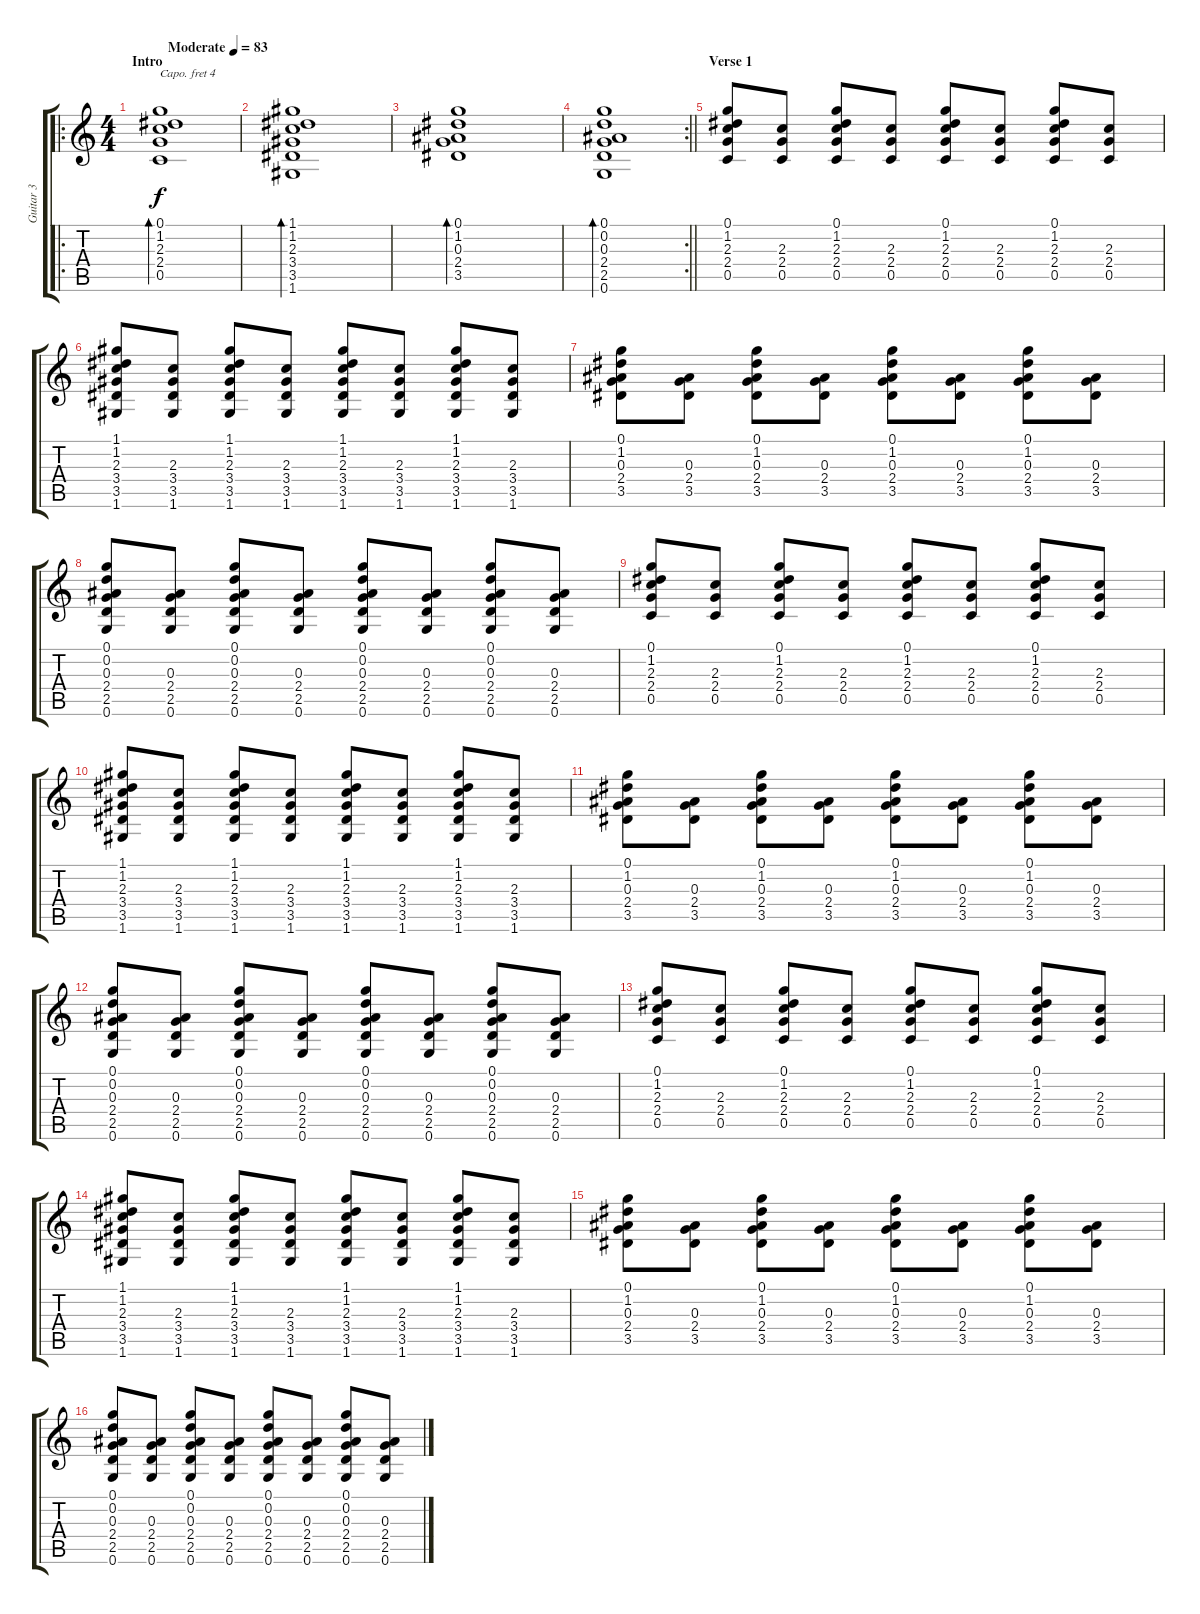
\track ("Guitar 3" "Guitar 3") {instrument acousticguitarsteel}
\staff {score tabs}
\capo 4
\tuning (Eb4 Bb3 Gb3 Db3 Ab2 Eb2) {hide}
\ro
\ts (4 4)
\section ("" "Intro")
\tempo (83 "Moderate")
\clef g2
\ks c
(0.1 1.2 2.3 2.4 0.5).1{bd 60 dy f instrument acousticguitarsteel} |
(1.1 1.2 2.3 3.4 3.5 1.6).1{bd 60} |
(0.1 1.2 0.3 2.4 3.5).1{bd 60} |
\rc 2
\barLineRight lightlight
(0.1 0.2 0.3 2.4 2.5 0.6).1{bd 60} |
\section ("" "Verse 1")
(0.1 1.2 2.3 2.4 0.5).8 (2.3 2.4 0.5).8 (0.1 1.2 2.3 2.4 0.5).8 (2.3 2.4 0.5).8 (0.1 1.2 2.3 2.4 0.5).8 (2.3 2.4 0.5).8 (0.1 1.2 2.3 2.4 0.5).8 (2.3 2.4 0.5).8 |
(1.1 1.2 2.3 3.4 3.5 1.6).8 (2.3 3.4 3.5 1.6).8 (1.1 1.2 2.3 3.4 3.5 1.6).8 (2.3 3.4 3.5 1.6).8 (1.1 1.2 2.3 3.4 3.5 1.6).8 (2.3 3.4 3.5 1.6).8 (1.1 1.2 2.3 3.4 3.5 1.6).8 (2.3 3.4 3.5 1.6).8 |
(0.1 1.2 0.3 2.4 3.5).8 (0.3 2.4 3.5).8 (0.1 1.2 0.3 2.4 3.5).8 (0.3 2.4 3.5).8 (0.1 1.2 0.3 2.4 3.5).8 (0.3 2.4 3.5).8 (0.1 1.2 0.3 2.4 3.5).8 (0.3 2.4 3.5).8 |
(0.1 0.2 0.3 2.4 2.5 0.6).8 (0.3 2.4 2.5 0.6).8 (0.1 0.2 0.3 2.4 2.5 0.6).8 (0.3 2.4 2.5 0.6).8 (0.1 0.2 0.3 2.4 2.5 0.6).8 (0.3 2.4 2.5 0.6).8 (0.1 0.2 0.3 2.4 2.5 0.6).8 (0.3 2.4 2.5 0.6).8 |
(0.1 1.2 2.3 2.4 0.5).8 (2.3 2.4 0.5).8 (0.1 1.2 2.3 2.4 0.5).8 (2.3 2.4 0.5).8 (0.1 1.2 2.3 2.4 0.5).8 (2.3 2.4 0.5).8 (0.1 1.2 2.3 2.4 0.5).8 (2.3 2.4 0.5).8 |
(1.1 1.2 2.3 3.4 3.5 1.6).8 (2.3 3.4 3.5 1.6).8 (1.1 1.2 2.3 3.4 3.5 1.6).8 (2.3 3.4 3.5 1.6).8 (1.1 1.2 2.3 3.4 3.5 1.6).8 (2.3 3.4 3.5 1.6).8 (1.1 1.2 2.3 3.4 3.5 1.6).8 (2.3 3.4 3.5 1.6).8 |
(0.1 1.2 0.3 2.4 3.5).8 (0.3 2.4 3.5).8 (0.1 1.2 0.3 2.4 3.5).8 (0.3 2.4 3.5).8 (0.1 1.2 0.3 2.4 3.5).8 (0.3 2.4 3.5).8 (0.1 1.2 0.3 2.4 3.5).8 (0.3 2.4 3.5).8 |
(0.1 0.2 0.3 2.4 2.5 0.6).8 (0.3 2.4 2.5 0.6).8 (0.1 0.2 0.3 2.4 2.5 0.6).8 (0.3 2.4 2.5 0.6).8 (0.1 0.2 0.3 2.4 2.5 0.6).8 (0.3 2.4 2.5 0.6).8 (0.1 0.2 0.3 2.4 2.5 0.6).8 (0.3 2.4 2.5 0.6).8 |
(0.1 1.2 2.3 2.4 0.5).8 (2.3 2.4 0.5).8 (0.1 1.2 2.3 2.4 0.5).8 (2.3 2.4 0.5).8 (0.1 1.2 2.3 2.4 0.5).8 (2.3 2.4 0.5).8 (0.1 1.2 2.3 2.4 0.5).8 (2.3 2.4 0.5).8 |
(1.1 1.2 2.3 3.4 3.5 1.6).8 (2.3 3.4 3.5 1.6).8 (1.1 1.2 2.3 3.4 3.5 1.6).8 (2.3 3.4 3.5 1.6).8 (1.1 1.2 2.3 3.4 3.5 1.6).8 (2.3 3.4 3.5 1.6).8 (1.1 1.2 2.3 3.4 3.5 1.6).8 (2.3 3.4 3.5 1.6).8 |
(0.1 1.2 0.3 2.4 3.5).8 (0.3 2.4 3.5).8 (0.1 1.2 0.3 2.4 3.5).8 (0.3 2.4 3.5).8 (0.1 1.2 0.3 2.4 3.5).8 (0.3 2.4 3.5).8 (0.1 1.2 0.3 2.4 3.5).8 (0.3 2.4 3.5).8 |
(0.1 0.2 0.3 2.4 2.5 0.6).8 (0.3 2.4 2.5 0.6).8 (0.1 0.2 0.3 2.4 2.5 0.6).8 (0.3 2.4 2.5 0.6).8 (0.1 0.2 0.3 2.4 2.5 0.6).8 (0.3 2.4 2.5 0.6).8 (0.1 0.2 0.3 2.4 2.5 0.6).8 (0.3 2.4 2.5 0.6).8
